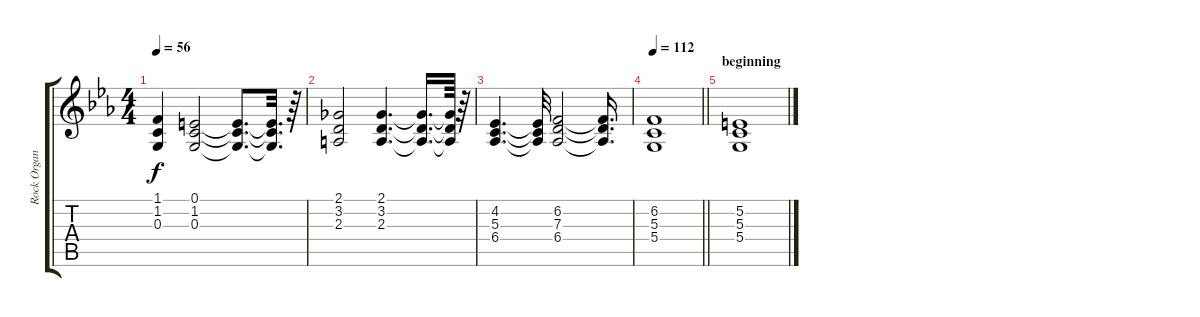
\track ("Rock Organ" "Rock Organ") {instrument synthstrings1}
\staff {score tabs}
\tuning (E4 B3 G3 D3 A2 E2) {hide}
\ts (4 4)
\tempo 56
\clef g2
\ks cminor
(1.1 1.2 0.3).4{dy f} (0.1 1.2 0.3).2 (0.1{t} 1.2{t} 0.3{t}).8{d} (0.1{t} 1.2{t} 0.3{t}).32{d} r.64 |
(2.1 3.2 2.3).2 (2.1 3.2 2.3).4{d} (2.1{t} 3.2{t} 2.3{t}).16{d} (2.1{t} 3.2{t} 2.3{t}).64 r.64 |
(4.2 5.3 6.4).4{d} (4.2{t} 5.3{t} 6.4{t}).32 (6.2 7.3 6.4).2 (6.2{t} 7.3{t} 6.4{t}).16{d} |
\tempo 112
\barLineRight lightlight
(6.2 5.3 5.4).1 |
\section ("" "beginning")
(5.2 5.3 5.4).1
